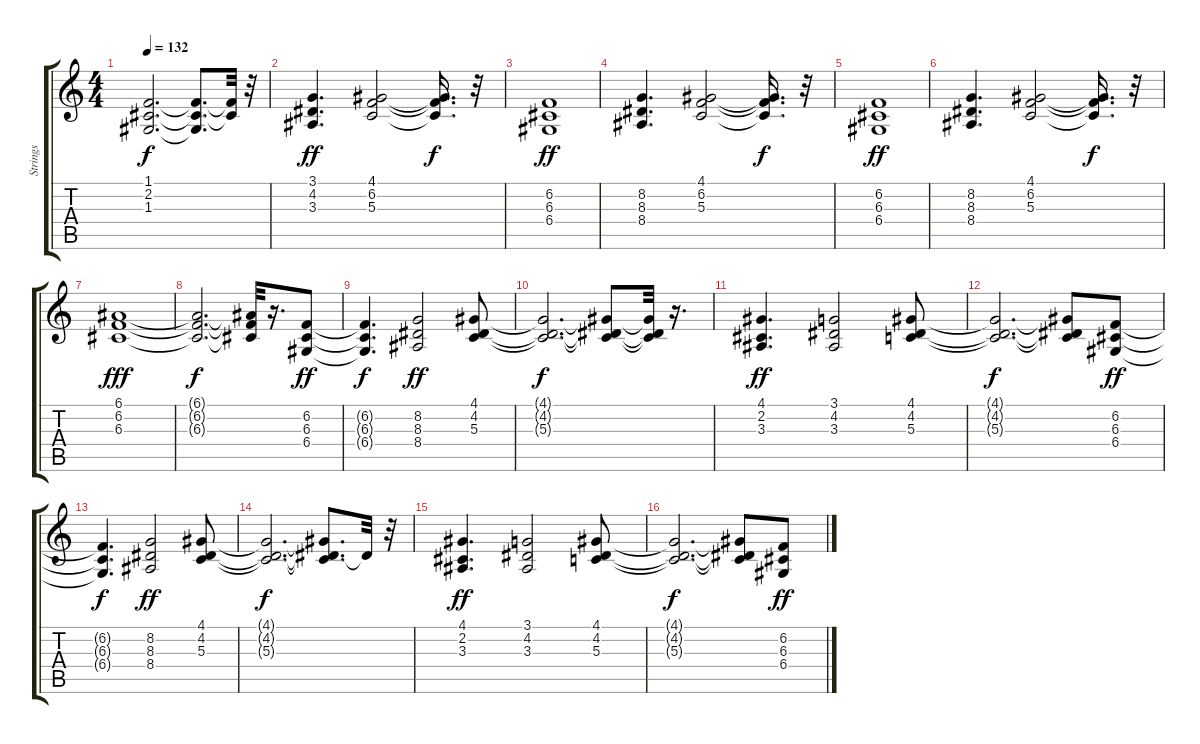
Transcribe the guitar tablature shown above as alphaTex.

\track ("Strings" "Strings") {instrument synthstrings1}
\staff {score tabs}
\tuning (E4 B3 G3 D3 A2 E2) {hide}
\ts (4 4)
\tempo 132
\clef g2
\ks c
(1.1{t} 2.2{t} 1.3{t}).2{d dy f} (1.1{t} 2.2{t} 1.3{t}).8{d} (1.1{t} 2.2{t}).32 r.32 |
(3.1 4.2 3.3).4{d dy ff} (4.1 6.2 5.3).2 (4.1{t} 6.2{t} 5.3{t}).16{d dy f} r.32 |
(6.2 6.3 6.4).1{dy ff} |
(8.2 8.3 8.4).4{d} (4.1 6.2 5.3).2 (4.1{t} 6.2{t} 5.3{t}).16{d dy f} r.32 |
(6.2 6.3 6.4).1{dy ff} |
(8.2 8.3 8.4).4{d} (4.1 6.2 5.3).2 (4.1{t} 6.2{t} 5.3{t}).16{d dy f} r.32 |
(6.1 6.2 6.3).1{dy fff} |
(6.1{t} 6.2{t} 6.3{t}).2{d dy f} (6.1{t} 6.2{t} 6.3{t}).32 r.16{d} (6.2 6.3 6.4).8{dy ff} |
(6.2{t} 6.3{t} 6.4{t}).4{d dy f} (8.2 8.3 8.4).2{dy ff} (4.1 4.2 5.3).8 |
(4.1{t} 4.2{t} 5.3{t}).2{d dy f} (4.1{t} 4.2{t} 5.3{t}).8 (4.1{t} 4.2{t} 5.3{t}).32 r.16{d} |
(4.1 2.2 3.3).4{d dy ff} (3.1 4.2 3.3).2 (4.1 4.2 5.3).8 |
(4.1{t} 4.2{t} 5.3{t}).2{d dy f} (4.1{t} 4.2{t} 5.3{t}).8 (6.2 6.3 6.4).8{dy ff} |
(6.2{t} 6.3{t} 6.4{t}).4{d dy f} (8.2 8.3 8.4).2{dy ff} (4.1 4.2 5.3).8 |
(4.1{t} 4.2{t} 5.3{t}).2{d dy f} (4.1{t} 4.2{t} 5.3{t}).8{d} 4.2{t}.32 r.32 |
(4.1 2.2 3.3).4{d dy ff} (3.1 4.2 3.3).2 (4.1 4.2 5.3).8 |
(4.1{t} 4.2{t} 5.3{t}).2{d dy f} (4.1{t} 4.2{t} 5.3{t}).8 (6.2 6.3 6.4).8{dy ff}
